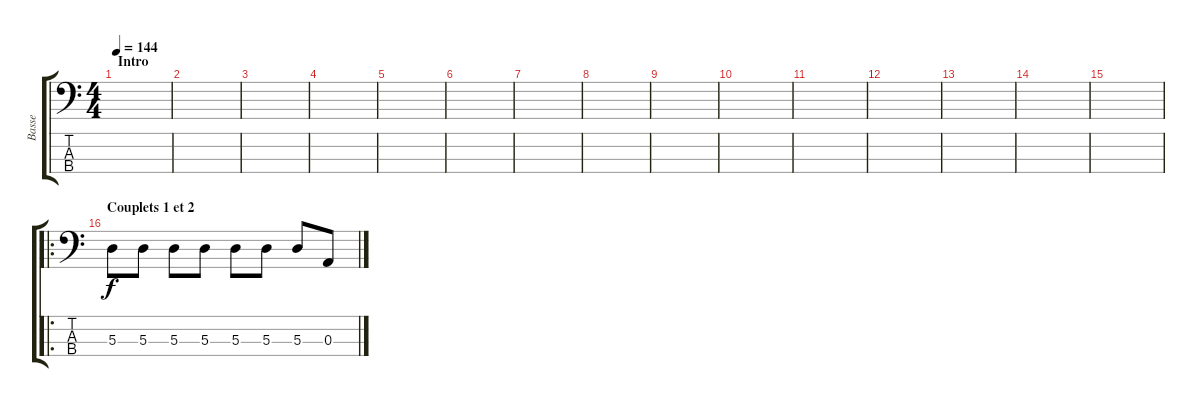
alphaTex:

\track ("Basse" "Basse") {instrument electricbassfinger}
\staff {score tabs}
\tuning (G2 D2 A1 E1) {hide}
\ts (4 4)
\section ("" "Intro")
\tempo 144
\clef f4
\ks c
|
|
|
|
|
|
|
|
|
|
|
|
|
|
|
\ro
\section ("" "Couplets 1 et 2")
5.3.8 5.3.8 5.3.8 5.3.8 5.3.8 5.3.8 5.3.8 0.3.8
